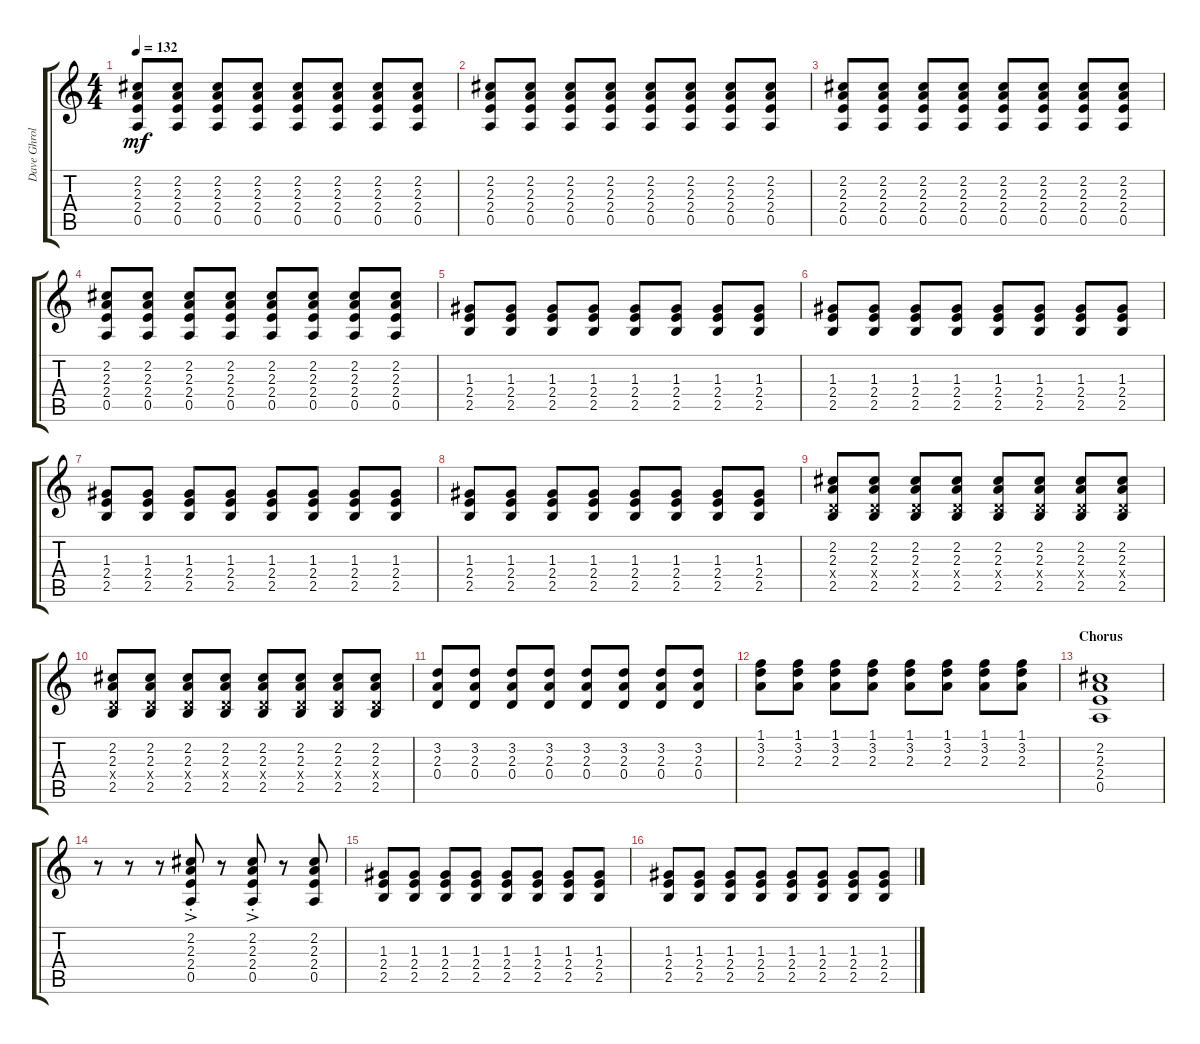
\track ("Dave Ghrol (Rythm)" "Dave Ghrol") {instrument distortionguitar}
\staff {score tabs}
\tuning (E4 B3 G3 D3 A2 E2) {hide}
\ts (4 4)
\tempo 132
\clef g2
\ks c
(2.2 2.3 2.4 0.5).8{dy mf} (2.2 2.3 2.4 0.5).8 (2.2 2.3 2.4 0.5).8 (2.2 2.3 2.4 0.5).8 (2.2 2.3 2.4 0.5).8 (2.2 2.3 2.4 0.5).8 (2.2 2.3 2.4 0.5).8 (2.2 2.3 2.4 0.5).8 |
(2.2 2.3 2.4 0.5).8 (2.2 2.3 2.4 0.5).8 (2.2 2.3 2.4 0.5).8 (2.2 2.3 2.4 0.5).8 (2.2 2.3 2.4 0.5).8 (2.2 2.3 2.4 0.5).8 (2.2 2.3 2.4 0.5).8 (2.2 2.3 2.4 0.5).8 |
(2.2 2.3 2.4 0.5).8 (2.2 2.3 2.4 0.5).8 (2.2 2.3 2.4 0.5).8 (2.2 2.3 2.4 0.5).8 (2.2 2.3 2.4 0.5).8 (2.2 2.3 2.4 0.5).8 (2.2 2.3 2.4 0.5).8 (2.2 2.3 2.4 0.5).8 |
(2.2 2.3 2.4 0.5).8 (2.2 2.3 2.4 0.5).8 (2.2 2.3 2.4 0.5).8 (2.2 2.3 2.4 0.5).8 (2.2 2.3 2.4 0.5).8 (2.2 2.3 2.4 0.5).8 (2.2 2.3 2.4 0.5).8 (2.2 2.3 2.4 0.5).8 |
(1.3 2.4 2.5).8 (1.3 2.4 2.5).8 (1.3 2.4 2.5).8 (1.3 2.4 2.5).8 (1.3 2.4 2.5).8 (1.3 2.4 2.5).8 (1.3 2.4 2.5).8 (1.3 2.4 2.5).8 |
(1.3 2.4 2.5).8 (1.3 2.4 2.5).8 (1.3 2.4 2.5).8 (1.3 2.4 2.5).8 (1.3 2.4 2.5).8 (1.3 2.4 2.5).8 (1.3 2.4 2.5).8 (1.3 2.4 2.5).8 |
(1.3 2.4 2.5).8 (1.3 2.4 2.5).8 (1.3 2.4 2.5).8 (1.3 2.4 2.5).8 (1.3 2.4 2.5).8 (1.3 2.4 2.5).8 (1.3 2.4 2.5).8 (1.3 2.4 2.5).8 |
(1.3 2.4 2.5).8 (1.3 2.4 2.5).8 (1.3 2.4 2.5).8 (1.3 2.4 2.5).8 (1.3 2.4 2.5).8 (1.3 2.4 2.5).8 (1.3 2.4 2.5).8 (1.3 2.4 2.5).8 |
(2.2 2.3 0.4{x} 2.5).8 (2.2 2.3 0.4{x} 2.5).8 (2.2 2.3 0.4{x} 2.5).8 (2.2 2.3 0.4{x} 2.5).8 (2.2 2.3 0.4{x} 2.5).8 (2.2 2.3 0.4{x} 2.5).8 (2.2 2.3 0.4{x} 2.5).8 (2.2 2.3 0.4{x} 2.5).8 |
(2.2 2.3 0.4{x} 2.5).8 (2.2 2.3 0.4{x} 2.5).8 (2.2 2.3 0.4{x} 2.5).8 (2.2 2.3 0.4{x} 2.5).8 (2.2 2.3 0.4{x} 2.5).8 (2.2 2.3 0.4{x} 2.5).8 (2.2 2.3 0.4{x} 2.5).8 (2.2 2.3 0.4{x} 2.5).8 |
(3.2 2.3 0.4).8 (3.2 2.3 0.4).8 (3.2 2.3 0.4).8 (3.2 2.3 0.4).8 (3.2 2.3 0.4).8 (3.2 2.3 0.4).8 (3.2 2.3 0.4).8 (3.2 2.3 0.4).8 |
(1.1 3.2 2.3).8 (1.1 3.2 2.3).8 (1.1 3.2 2.3).8 (1.1 3.2 2.3).8 (1.1 3.2 2.3).8 (1.1 3.2 2.3).8 (1.1 3.2 2.3).8 (1.1 3.2 2.3).8 |
\section ("" "Chorus")
(2.2 2.3 2.4 0.5).1 |
r.8 r.8 r.8 (2.2{ac st} 2.3{ac st} 2.4{ac st} 0.5{ac st}).8 r.8 (2.2{ac st} 2.3{ac st} 2.4{ac st} 0.5{ac st}).8 r.8 (2.2 2.3 2.4 0.5).8 |
(1.3 2.4 2.5).8 (1.3 2.4 2.5).8 (1.3 2.4 2.5).8 (1.3 2.4 2.5).8 (1.3 2.4 2.5).8 (1.3 2.4 2.5).8 (1.3 2.4 2.5).8 (1.3 2.4 2.5).8 |
(1.3 2.4 2.5).8 (1.3 2.4 2.5).8 (1.3 2.4 2.5).8 (1.3 2.4 2.5).8 (1.3 2.4 2.5).8 (1.3 2.4 2.5).8 (1.3 2.4 2.5).8 (1.3 2.4 2.5).8
